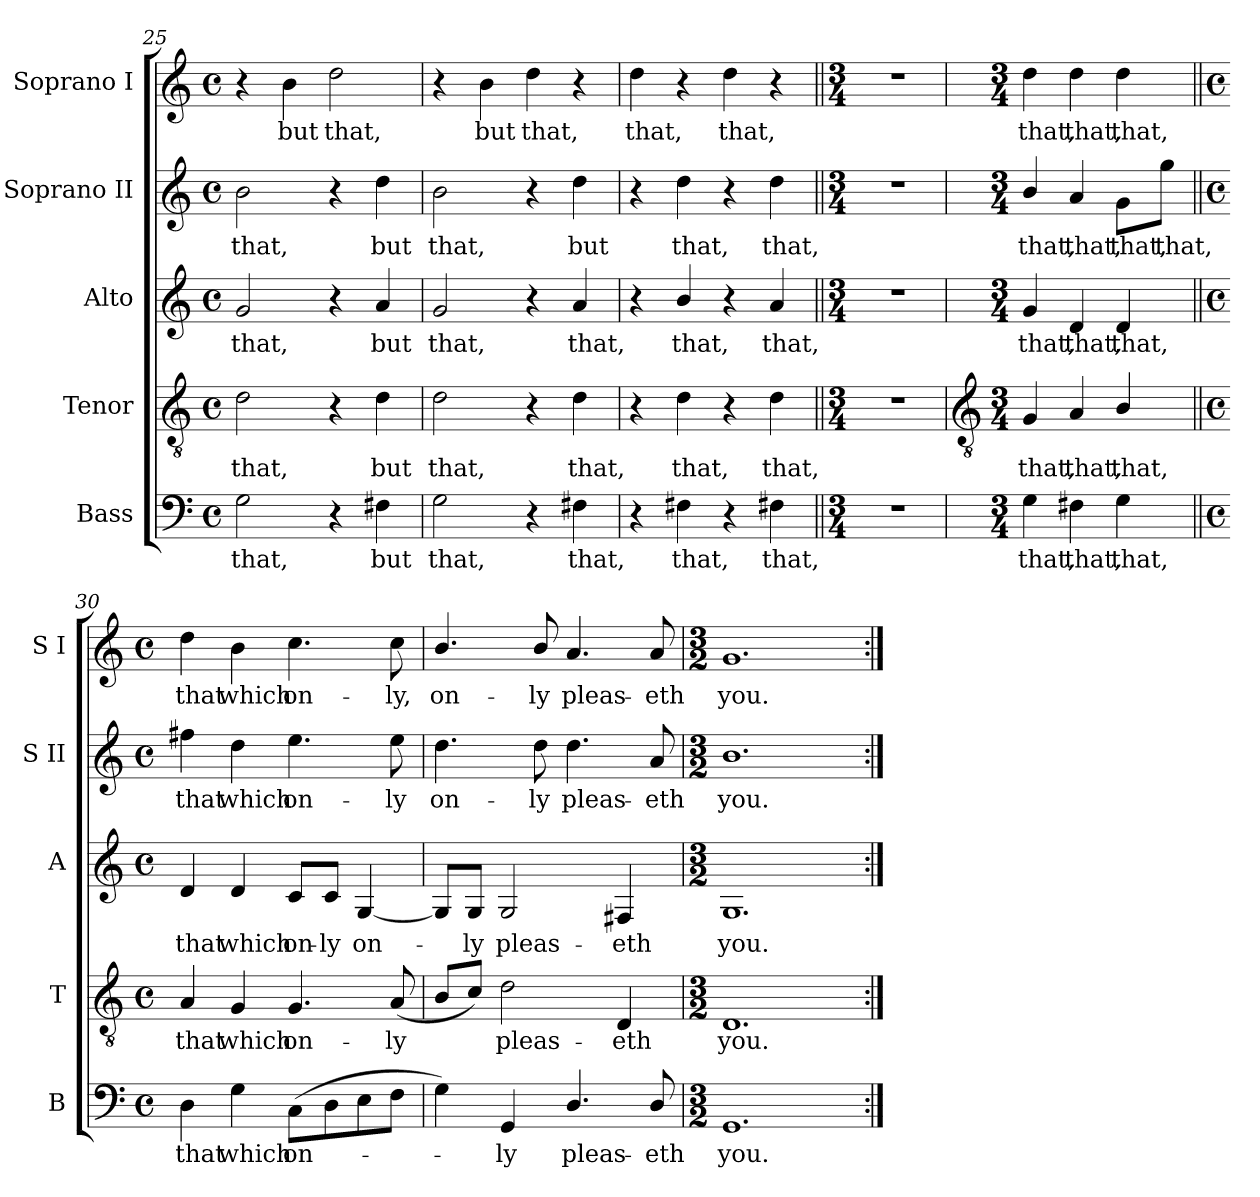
**kern	**text	**kern	**text	**kern	**text	**kern	**text	**kern	**text
*part5	*part5	*part4	*part4	*part3	*part3	*part2	*part2	*part1	*part1
*staff5	*staff5	*staff4	*staff4	*staff3	*staff3	*staff2	*staff2	*staff1	*staff1
*I"Bass	*	*I"Tenor	*	*I"Alto	*	*I"Soprano II	*	*I"Soprano I	*
*I'B	*	*I'T	*	*I'A	*	*I'S II	*	*I'S I	*
*clefF4	*	*clefGv2	*	*clefG2	*	*clefG2	*	*clefG2	*
*k[]	*	*k[]	*	*k[]	*	*k[]	*	*k[]	*
*C:	*	*C:	*	*C:	*	*C:	*	*C:	*
*M4/4	*	*M4/4	*	*M4/4	*	*M4/4	*	*M4/4	*
*met(c)	*	*met(c)	*	*met(c)	*	*met(c)	*	*met(c)	*
=25	=25	=25	=25	=25	=25	=25	=25	=25	=25
!	!LO:LY:b	!	!LO:LY:b	!	!LO:LY:b	!	!LO:LY:b	!	!
2G	that,	2d	that,	2g	that,	2b	that,	4r	.
!	!	!	!	!	!	!	!	!	!LO:LY:b
.	.	.	.	.	.	.	.	4b	but
!	!	!	!	!	!	!	!	!	!LO:LY:b
4r	.	4r	.	4r	.	4r	.	2dd	that,
!	!LO:LY:b	!	!LO:LY:b	!	!LO:LY:b	!	!LO:LY:b	!	!
4F#X	but	4d	but	4a	but	4dd	but	.	.
=26	=26	=26	=26	=26	=26	=26	=26	=26	=26
!	!LO:LY:b	!	!LO:LY:b	!	!LO:LY:b	!	!LO:LY:b	!	!
2G	that,	2d	that,	2g	that,	2b	that,	4r	.
!	!	!	!	!	!	!	!	!	!LO:LY:b
.	.	.	.	.	.	.	.	4b	but
!	!	!	!	!	!	!	!	!	!LO:LY:b
4r	.	4r	.	4r	.	4r	.	4dd	that,
!	!LO:LY:b	!	!LO:LY:b	!	!LO:LY:b	!	!LO:LY:b	!	!
4F#X	that,	4d	that,	4a	that,	4dd	but	4r	.
=27	=27	=27	=27	=27	=27	=27	=27	=27	=27
!	!	!	!	!	!	!	!	!	!LO:LY:b
4r	.	4r	.	4r	.	4r	.	4dd	that,
!	!LO:LY:b	!	!LO:LY:b	!	!LO:LY:b	!	!LO:LY:b	!	!
4F#X	that,	4d	that,	4b/	that,	4dd	that,	4r	.
!	!	!	!	!	!	!	!	!	!LO:LY:b
4r	.	4r	.	4r	.	4r	.	4dd	that,
!	!LO:LY:b	!	!LO:LY:b	!	!LO:LY:b	!	!LO:LY:b	!	!
4F#X	that,	4d	that,	4a	that,	4dd	that,	4r	.
=28||	=28||	=28||	=28||	=28||	=28||	=28||	=28||	=28||	=28||
*M3/4	*	*M3/4	*	*M3/4	*	*M3/4	*	*M3/4	*
2.r	.	2.r	.	2.r	.	2.r	.	2.r	.
!!LO:LB:g=z
=29	=29	=29	=29	=29	=29	=29	=29	=29	=29
*	*	*clefGv2	*	*	*	*	*	*	*
*M3/4	*	*M3/4	*	*M3/4	*	*M3/4	*	*M3/4	*
!	!LO:LY:b	!	!LO:LY:b	!	!LO:LY:b	!	!LO:LY:b	!	!LO:LY:b
4G	that,	4G	that,	4g	that,	4b/	that,	4dd	that,
!	!LO:LY:b	!	!LO:LY:b	!	!LO:LY:b	!	!LO:LY:b	!	!LO:LY:b
4F#X	that,	4A	that,	4d	that,	4a	that,	4dd	that,
!	!LO:LY:b	!	!LO:LY:b	!	!LO:LY:b	!	!LO:LY:b	!	!LO:LY:b
4G	that,	4B/	that,	4d	that,	8g\L	that,	4dd	that,
!	!	!	!	!	!	!	!LO:LY:b	!	!
.	.	.	.	.	.	8gg\J	that,	.	.
=30||	=30||	=30||	=30||	=30||	=30||	=30||	=30||	=30||	=30||
*M4/4	*	*M4/4	*	*M4/4	*	*M4/4	*	*M4/4	*
*met(c)	*	*met(c)	*	*met(c)	*	*met(c)	*	*met(c)	*
!	!LO:LY:b	!	!LO:LY:b	!	!LO:LY:b	!	!LO:LY:b	!	!LO:LY:b
4D	that	4A	that	4d	that	4ff#X	that	4dd	that
!	!LO:LY:b	!	!LO:LY:b	!	!LO:LY:b	!	!LO:LY:b	!	!LO:LY:b
4G	which	4G	which	4d	which	4dd	which	4b	which
!	!LO:LY:b	!	!LO:LY:b	!	!LO:LY:b	!	!LO:LY:b	!	!LO:LY:b
(>8CL	on-	4.G	on-	8c/L	on-	4.ee	on-	4.cc	on-
!	!	!	!	!	!LO:LY:b	!	!	!	!
8D	.	.	.	8c/J	-ly	.	.	.	.
!	!	!	!	!	!LO:LY:b	!	!	!	!
8E	.	.	.	[4G	on-	.	.	.	.
!	!	!	!LO:LY:b	!	!	!	!LO:LY:b	!	!LO:LY:b
8FJ	.	(<8A	-ly	.	.	8ee	-ly	8cc	-ly,
=31	=31	=31	=31	=31	=31	=31	=31	=31	=31
!	!	!	!	!	!	!	!LO:LY:b	!	!LO:LY:b
4G)	.	8B/L	.	8G/L]	.	4.dd	on-	4.b/	on-
!	!	!	!	!	!LO:LY:b	!	!	!	!
.	.	8c/J)	.	8G/J	ly	.	.	.	.
!	!LO:LY:b	!	!LO:LY:b	!	!LO:LY:b	!	!	!	!
4GG	ly	2d	pleas-	2G	pleas-	.	.	.	.
!	!	!	!	!	!	!	!LO:LY:b	!	!LO:LY:b
.	.	.	.	.	.	8dd	-ly	8b/	-ly
!	!LO:LY:b	!	!	!	!	!	!LO:LY:b	!	!LO:LY:b
4.D/	pleas-	.	.	.	.	4.dd	pleas-	4.a	pleas-
!	!	!	!LO:LY:b	!	!LO:LY:b	!	!	!	!
.	.	4D	-eth	4F#X	-eth	.	.	.	.
!	!LO:LY:b	!	!	!	!	!	!LO:LY:b	!	!LO:LY:b
8D/	-eth	.	.	.	.	8a	-eth	8a	-eth
=32	=32	=32	=32	=32	=32	=32	=32	=32	=32
*M3/2	*	*M3/2	*	*M3/2	*	*M3/2	*	*M3/2	*
!	!LO:LY:b	!	!LO:LY:b	!	!LO:LY:b	!	!LO:LY:b	!	!LO:LY:b
1.GG	you.	1.D	you.	1.G	you.	1.b	you.	1.g	you.
=:|!	=:|!	=:|!	=:|!	=:|!	=:|!	=:|!	=:|!	=:|!	=:|!
*-	*-	*-	*-	*-	*-	*-	*-	*-	*-
